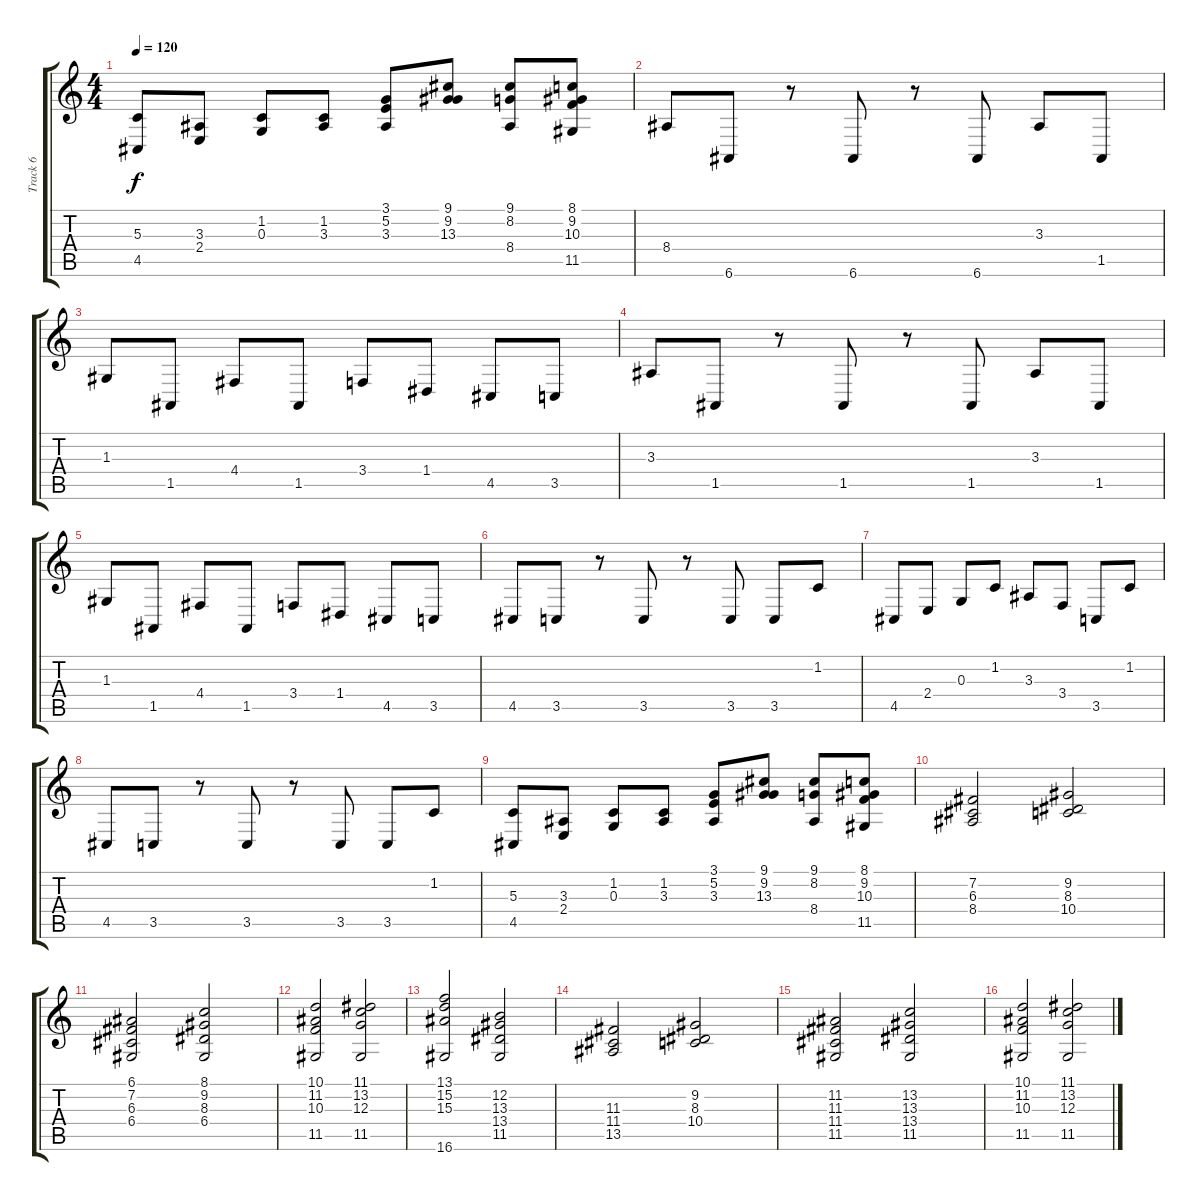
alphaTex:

\track ("Track 6" "Track 6") {instrument stringensemble1}
\staff {score tabs}
\tuning (E4 B3 G3 D3 A2 E2) {hide}
\ts (4 4)
\tempo 120
\clef g2
\ks c
(5.3 4.5).8{dy f} (3.3 2.4).8 (1.2 0.3).8 (1.2 3.3).8 (3.1 5.2 3.3).8 (9.1 9.2 13.3).8 (9.1 8.2 8.4).8 (8.1 9.2 10.3 11.5).8 |
8.4.8 6.6.8 r.8 6.6.8 r.8 6.6.8 3.3.8 1.5.8 |
1.3.8 1.5.8 4.4.8 1.5.8 3.4.8 1.4.8 4.5.8 3.5.8 |
3.3.8 1.5.8 r.8 1.5.8 r.8 1.5.8 3.3.8 1.5.8 |
1.3.8 1.5.8 4.4.8 1.5.8 3.4.8 1.4.8 4.5.8 3.5.8 |
4.5.8 3.5.8 r.8 3.5.8 r.8 3.5.8 3.5.8 1.2.8 |
4.5.8 2.4.8 0.3.8 1.2.8 3.3.8 3.4.8 3.5.8 1.2.8 |
4.5.8 3.5.8 r.8 3.5.8 r.8 3.5.8 3.5.8 1.2.8 |
(5.3 4.5).8 (3.3 2.4).8 (1.2 0.3).8 (1.2 3.3).8 (3.1 5.2 3.3).8 (9.1 9.2 13.3).8 (9.1 8.2 8.4).8 (8.1 9.2 10.3 11.5).8 |
(7.2 6.3 8.4).2 (9.2 8.3 10.4).2 |
(6.1 7.2 6.3 6.4).2 (8.1 9.2 8.3 6.4).2 |
(10.1 11.2 10.3 11.5).2 (11.1 13.2 12.3 11.5).2 |
(13.1 15.2 15.3 16.6).2 (12.2 13.3 13.4 11.5).2 |
(11.3 11.4 13.5).2 (9.2 8.3 10.4).2 |
(11.2 11.3 11.4 11.5).2 (13.2 13.3 13.4 11.5).2 |
(10.1 11.2 10.3 11.5).2 (11.1 13.2 12.3 11.5).2
